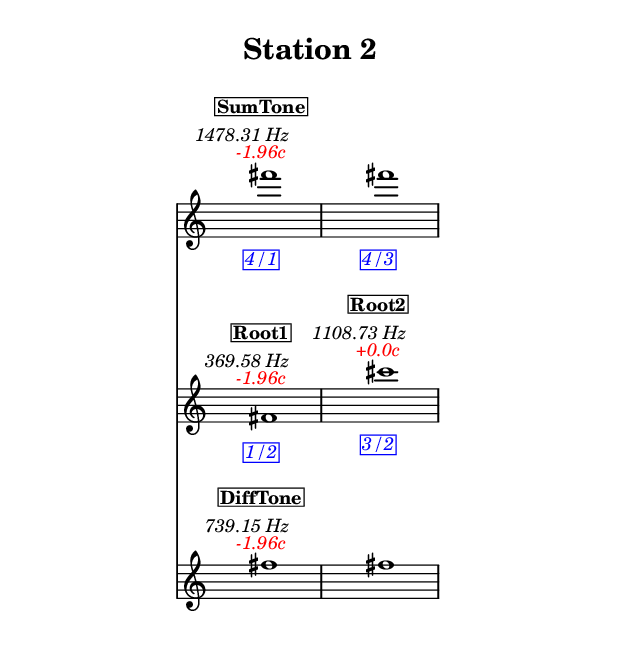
\version "2.20.0"
\language "english"

#(set-default-paper-size "a6" 'portrait)
#(set-global-staff-size 16)

\header {
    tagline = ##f
    title = \markup {
        \pad-around
            #3
            "Station 2"
        }
}

\layout {
    indent = #25
}

\paper {
    systems-per-page = 1
}

\score {
    \new Score
    <<
        \new Staff
        \with
        {
            \remove Time_signature_engraver
        }
        {
            \clef "treble"
            fs'''1
            - \tweak color #red
            ^ \markup {
                \halign
                    #0
                    \italic
                        {
                            -1.96c
                        }
                }
            ^ \markup {
                \halign
                    #1
                    \italic
                        {
                            1478.31
                            Hz
                        }
                }
            ^ \markup {
                \pad-around
                    #1
                    \box
                        \vcenter
                            \halign
                                #0
                                \bold
                                    {
                                        SumTone
                                    }
                }
            - \tweak color #blue
            _ \markup {
                \pad-around
                    #1
                    \box
                        \halign
                            #0
                            \italic
                                {
                                    4/1
                                }
                }
            \override Score.NonMusicalPaperColumn.padding = #5
            \clef "treble"
            fs'''1
            - \tweak color #blue
            _ \markup {
                \pad-around
                    #1
                    \box
                        \halign
                            #0
                            \italic
                                {
                                    4/3
                                }
                }
        }
        \new Staff
        \with
        {
            \remove Time_signature_engraver
        }
        {
            \clef "treble"
            fs'1
            - \tweak color #red
            ^ \markup {
                \halign
                    #0
                    \italic
                        {
                            -1.96c
                        }
                }
            ^ \markup {
                \halign
                    #1
                    \italic
                        {
                            369.58
                            Hz
                        }
                }
            ^ \markup {
                \pad-around
                    #1
                    \box
                        \vcenter
                            \halign
                                #0
                                \bold
                                    {
                                        Root1
                                    }
                }
            - \tweak color #blue
            _ \markup {
                \pad-around
                    #1
                    \box
                        \halign
                            #0
                            \italic
                                {
                                    1/2
                                }
                }
            \clef "treble"
            cs'''1
            - \tweak color #red
            ^ \markup {
                \halign
                    #0
                    \italic
                        {
                            +0.0c
                        }
                }
            ^ \markup {
                \halign
                    #1
                    \italic
                        {
                            1108.73
                            Hz
                        }
                }
            ^ \markup {
                \pad-around
                    #1
                    \box
                        \vcenter
                            \halign
                                #0
                                \bold
                                    {
                                        Root2
                                    }
                }
            - \tweak color #blue
            _ \markup {
                \pad-around
                    #1
                    \box
                        \halign
                            #0
                            \italic
                                {
                                    3/2
                                }
                }
        }
        \new Staff
        \with
        {
            \remove Time_signature_engraver
        }
        {
            \clef "treble"
            fs''1
            - \tweak color #red
            ^ \markup {
                \halign
                    #0
                    \italic
                        {
                            -1.96c
                        }
                }
            ^ \markup {
                \halign
                    #1
                    \italic
                        {
                            739.15
                            Hz
                        }
                }
            ^ \markup {
                \pad-around
                    #1
                    \box
                        \vcenter
                            \halign
                                #0
                                \bold
                                    {
                                        DiffTone
                                    }
                }
            \clef "treble"
            fs''1
        }
    >>
}